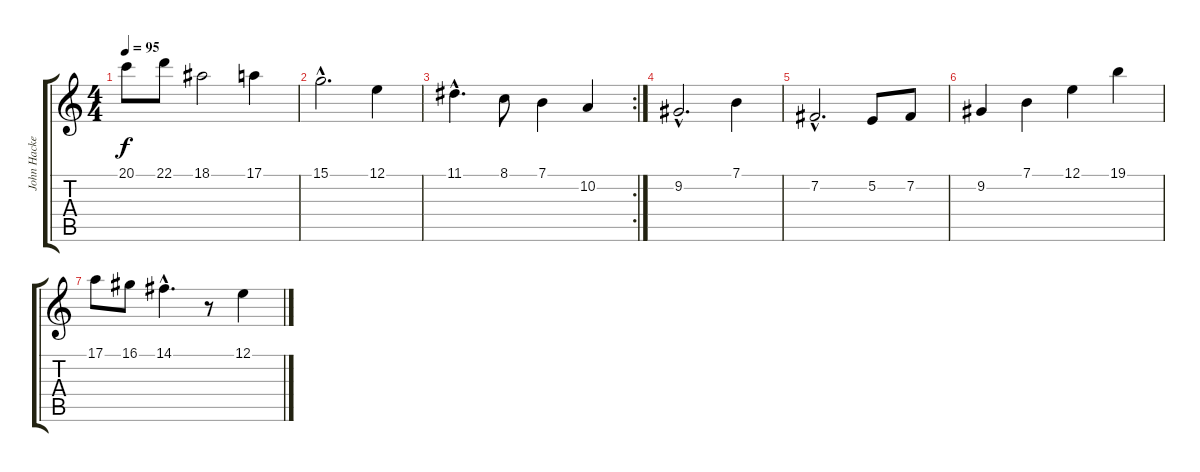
\track ("John Hackett - Flûte" "John Hacke") {instrument flute}
\staff {score tabs}
\tuning (E4 B3 G3 D3 A2 E2) {hide}
\ts (4 4)
\tempo 95
\clef g2
\ks c
20.1.8{dy f} 22.1.8 18.1.2 17.1.4 |
15.1{hac}.2{d} 12.1.4 |
\rc 2
11.1{hac}.4{d} 8.1.8 7.1.4 10.2.4 |
9.2{hac}.2{d} 7.1.4 |
7.2{hac}.2{d} 5.2.8 7.2.8 |
9.2.4 7.1.4 12.1.4 19.1.4 |
17.1.8 16.1.8 14.1{hac}.4{d} r.8 12.1.4
